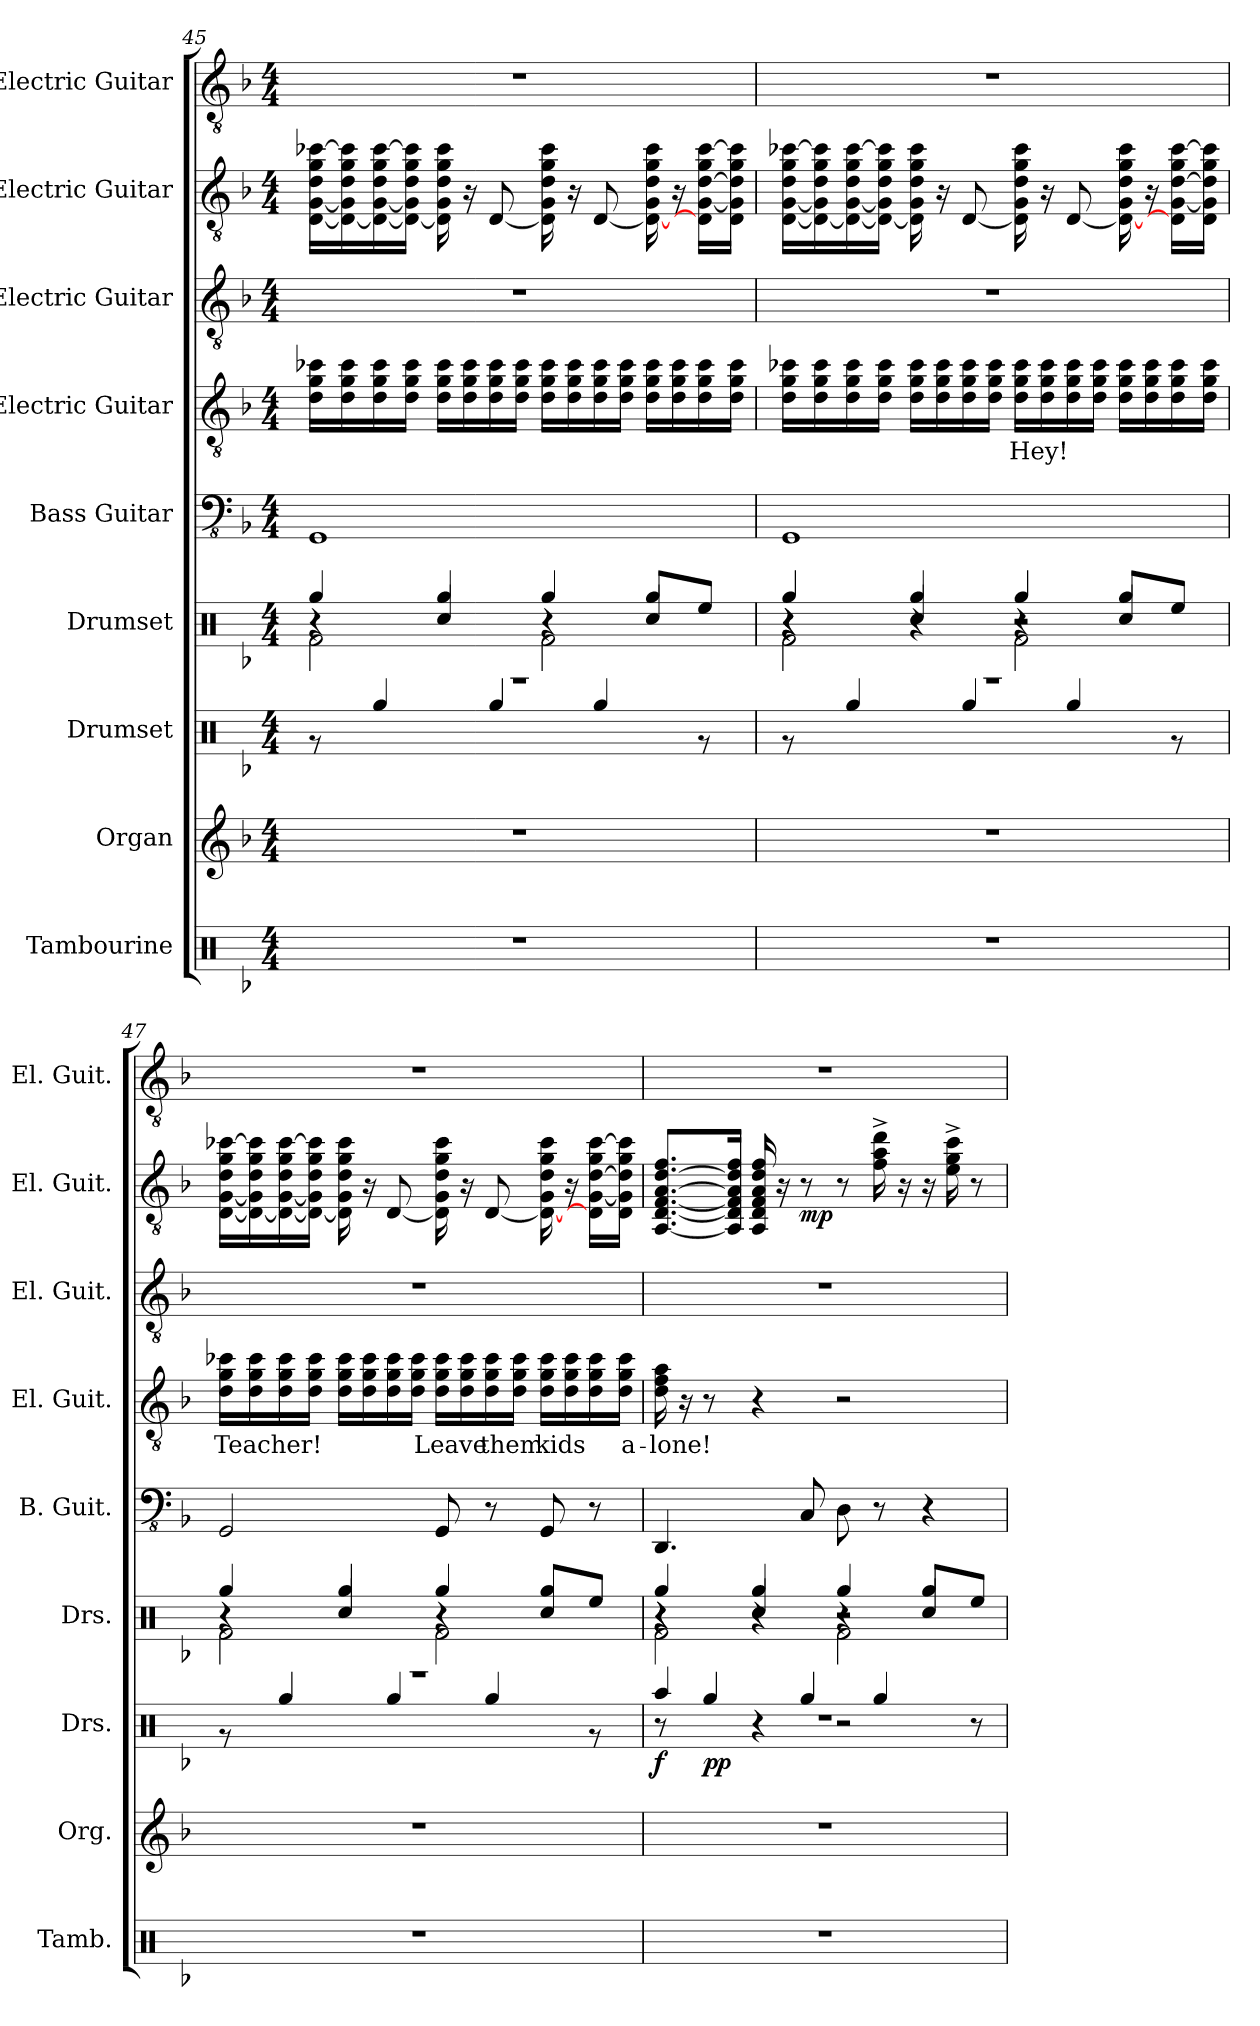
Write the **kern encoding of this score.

**kern	**kern	**kern	**dynam	**kern	**kern	**kern	**text	**kern	**kern	**dynam	**kern
*part9	*part8	*part7	*part7	*part6	*part5	*part4	*part4	*part3	*part2	*part2	*part1
*staff9	*staff8	*staff7	*staff7	*staff6	*staff5	*staff4	*staff4	*staff3	*staff2	*staff2	*staff1
*I"Tambourine	*I"Organ	*I"Drumset	*	*I"Drumset	*I"Bass Guitar	*I"Electric Guitar	*	*I"Electric Guitar	*I"Electric Guitar	*	*I"Electric Guitar
*I'Tamb.	*I'Org.	*I'Drs.	*	*I'Drs.	*I'B. Guit.	*I'El. Guit.	*	*I'El. Guit.	*I'El. Guit.	*	*I'El. Guit.
!!LO:PB:g=z
*clefX	*clefG2	*clefX	*	*clefX	*clefFv4	*clefGv2	*	*clefGv2	*clefGv2	*	*clefGv2
*k[b-]	*k[b-]	*k[b-]	*	*k[b-]	*k[b-]	*k[b-]	*	*k[b-]	*k[b-]	*	*k[b-]
*M4/4	*M4/4	*M4/4	*	*M4/4	*M4/4	*M4/4	*	*M4/4	*M4/4	*	*M4/4
=45	=45	=45	=45	=45	=45	=45	=45	=45	=45	=45	=45
*	*	*^	*	*^	*	*	*	*	*	*	*
*	*	*	*	*	*	*^	*	*	*	*	*	*	*
1r	1r	1r	8r	.	4r	2Rf\	4Rgg/	1GGG	16d\ 16g\ 16cc-X\LL	.	1r	[16D\ [16G\ 16d\ 16g\ [16cc-X\LL	.	1r
.	.	.	.	.	.	.	.	.	16d\ 16g\ 16cc-\	.	.	16D\_ 16G\] 16d\ 16g\ 16cc-\]	.	.
.	.	.	4Rgg/	.	.	.	.	.	16d\ 16g\ 16cc-\	.	.	16D\_ [16G\ 16d\ 16g\ [16cc-\	.	.
.	.	.	.	.	.	.	.	.	16d\ 16g\ 16cc-\JJ	.	.	16D\_ 16G\] 16d\ 16g\ 16cc-\]JJ	.	.
.	.	.	.	.	4Rcc/	.	4Rgg/	.	16d\ 16g\ 16cc-\LL	.	.	16D\] 16G\ 16d\ 16g\ 16cc-\	.	.
.	.	.	.	.	.	.	.	.	16d\ 16g\ 16cc-\	.	.	16r	.	.
.	.	.	4Rgg/	.	.	.	.	.	16d\ 16g\ 16cc-\	.	.	[8D/	.	.
.	.	.	.	.	.	.	.	.	16d\ 16g\ 16cc-\JJ	.	.	.	.	.
.	.	.	.	.	4r	2Rf\	4Rgg/	.	16d\ 16g\ 16cc-\LL	.	.	16D\] 16G\ 16d\ 16g\ 16cc-\	.	.
.	.	.	.	.	.	.	.	.	16d\ 16g\ 16cc-\	.	.	16r	.	.
.	.	.	4Rgg/	.	.	.	.	.	16d\ 16g\ 16cc-\	.	.	[8D/	.	.
.	.	.	.	.	.	.	.	.	16d\ 16g\ 16cc-\JJ	.	.	.	.	.
.	.	.	.	.	4Rcc/	.	8Rgg/L	.	16d\ 16g\ 16cc-\LL	.	.	16D\_ 16G\ 16d\ 16g\ 16cc-\	.	.
.	.	.	.	.	.	.	.	.	16d\ 16g\ 16cc-\	.	.	16r	.	.
.	.	.	8r	.	.	.	8Ree/J	.	16d\ 16g\ 16cc-\	.	.	16D\] [16G\ [16d\ 16g\ [16cc-\LL	.	.
.	.	.	.	.	.	.	.	.	16d\ 16g\ 16cc-\JJ	.	.	16D\ 16G\] 16d\] 16g\ 16cc-\]JJ	.	.
!!LO:PB:g=z
=46	=46	=46	=46	=46	=46	=46	=46	=46	=46	=46	=46	=46	=46	=46
*	*	*	*	*	*	*	*^	*	*	*	*	*	*	*
1r	1r	1r	8r	.	4r	2Rf\	4Rgg/	4r	1GGG	16d\ 16g\ 16cc-X\LL	.	1r	[16D\ [16G\ 16d\ 16g\ [16cc-X\LL	.	1r
.	.	.	.	.	.	.	.	.	.	16d\ 16g\ 16cc-\	.	.	16D\_ 16G\] 16d\ 16g\ 16cc-\]	.	.
.	.	.	4Rgg/	.	.	.	.	.	.	16d\ 16g\ 16cc-\	.	.	16D\_ [16G\ 16d\ 16g\ [16cc-\	.	.
.	.	.	.	.	.	.	.	.	.	16d\ 16g\ 16cc-\JJ	.	.	16D\_ 16G\] 16d\ 16g\ 16cc-\]JJ	.	.
.	.	.	.	.	4Rcc/	.	4Rgg/	4r	.	16d\ 16g\ 16cc-\LL	.	.	16D\] 16G\ 16d\ 16g\ 16cc-\	.	.
.	.	.	.	.	.	.	.	.	.	16d\ 16g\ 16cc-\	.	.	16r	.	.
.	.	.	4Rgg/	.	.	.	.	.	.	16d\ 16g\ 16cc-\	.	.	[8D/	.	.
.	.	.	.	.	.	.	.	.	.	16d\ 16g\ 16cc-\JJ	.	.	.	.	.
.	.	.	.	.	4r	2Rf\	4Rgg/	2r	.	16d\ 16g\ 16cc-\LL	Hey!	.	16D\] 16G\ 16d\ 16g\ 16cc-\	.	.
.	.	.	.	.	.	.	.	.	.	16d\ 16g\ 16cc-\	.	.	16r	.	.
.	.	.	4Rgg/	.	.	.	.	.	.	16d\ 16g\ 16cc-\	.	.	[8D/	.	.
.	.	.	.	.	.	.	.	.	.	16d\ 16g\ 16cc-\JJ	.	.	.	.	.
.	.	.	.	.	4Rcc/	.	8Rgg/L	.	.	16d\ 16g\ 16cc-\LL	.	.	16D\_ 16G\ 16d\ 16g\ 16cc-\	.	.
.	.	.	.	.	.	.	.	.	.	16d\ 16g\ 16cc-\	.	.	16r	.	.
.	.	.	8r	.	.	.	8Ree/J	.	.	16d\ 16g\ 16cc-\	.	.	16D\] [16G\ [16d\ 16g\ [16cc-\LL	.	.
.	.	.	.	.	.	.	.	.	.	16d\ 16g\ 16cc-\JJ	.	.	16D\ 16G\] 16d\] 16g\ 16cc-\]JJ	.	.
*	*	*	*	*	*	*	*v	*v	*	*	*	*	*	*	*
!!LO:PB:g=z
=47	=47	=47	=47	=47	=47	=47	=47	=47	=47	=47	=47	=47	=47	=47
1r	1r	1r	8r	.	4r	2Rf\	4Rgg/	2GGG/	16d\ 16g\ 16cc-X\LL	Teacher!	1r	[16D\ [16G\ 16d\ 16g\ [16cc-X\LL	.	1r
.	.	.	.	.	.	.	.	.	16d\ 16g\ 16cc-\	.	.	16D\_ 16G\] 16d\ 16g\ 16cc-\]	.	.
.	.	.	4Rgg/	.	.	.	.	.	16d\ 16g\ 16cc-\	.	.	16D\_ [16G\ 16d\ 16g\ [16cc-\	.	.
.	.	.	.	.	.	.	.	.	16d\ 16g\ 16cc-\JJ	.	.	16D\_ 16G\] 16d\ 16g\ 16cc-\]JJ	.	.
.	.	.	.	.	4Rcc/	.	4Rgg/	.	16d\ 16g\ 16cc-\LL	.	.	16D\] 16G\ 16d\ 16g\ 16cc-\	.	.
.	.	.	.	.	.	.	.	.	16d\ 16g\ 16cc-\	.	.	16r	.	.
.	.	.	4Rgg/	.	.	.	.	.	16d\ 16g\ 16cc-\	.	.	[8D/	.	.
.	.	.	.	.	.	.	.	.	16d\ 16g\ 16cc-\JJ	.	.	.	.	.
.	.	.	.	.	4r	2Rf\	4Rgg/	8GGG/	16d\ 16g\ 16cc-\LL	Leave	.	16D\] 16G\ 16d\ 16g\ 16cc-\	.	.
.	.	.	.	.	.	.	.	.	16d\ 16g\ 16cc-\	.	.	16r	.	.
.	.	.	4Rgg/	.	.	.	.	8r	16d\ 16g\ 16cc-\	them	.	[8D/	.	.
.	.	.	.	.	.	.	.	.	16d\ 16g\ 16cc-\JJ	.	.	.	.	.
.	.	.	.	.	4Rcc/	.	8Rgg/L	8GGG/	16d\ 16g\ 16cc-\LL	kids	.	16D\_ 16G\ 16d\ 16g\ 16cc-\	.	.
.	.	.	.	.	.	.	.	.	16d\ 16g\ 16cc-\	.	.	16r	.	.
.	.	.	8r	.	.	.	8Ree/J	8r	16d\ 16g\ 16cc-\	.	.	16D\] [16G\ [16d\ 16g\ [16cc-\LL	.	.
.	.	.	.	.	.	.	.	.	16d\ 16g\ 16cc-\JJ	a-	.	16D\ 16G\] 16d\] 16g\ 16cc-\]JJ	.	.
!!LO:PB:g=z
=48	=48	=48	=48	=48	=48	=48	=48	=48	=48	=48	=48	=48	=48	=48
*	*	*	*^	*	*	*	*^	*	*	*	*	*	*	*
!	!	!	!	!	!LO:DY:b	!	!	!	!	!	!	!	!	!	!	!
1r	1r	1r	8r	4Raa/	f	4r	2Rf\	4Rgg/	4r	4.DDD/	16d\ 16f\ 16a\	-lone!	1r	[8.AA/ [8.D/ [8.F/ [8.A/ [8.d/ 8.f/L	.	1r
.	.	.	.	.	.	.	.	.	.	.	16r	.	.	.	.	.
!	!	!	!	!	!LO:DY:b	!	!	!	!	!	!	!	!	!	!	!
.	.	.	4Rgg/	.	pp	.	.	.	.	.	8r	.	.	.	.	.
.	.	.	.	.	.	.	.	.	.	.	.	.	.	16AA/] 16D/] 16F/] 16A/] 16d/] 16f/Jk	.	.
.	.	.	.	4r	.	4Rcc/	.	4Rgg/	4r	.	4r	.	.	16AA/ 16D/ 16F/ 16A/ 16d/ 16f/	.	.
.	.	.	.	.	.	.	.	.	.	.	.	.	.	16r	.	.
!	!	!	!	!	!	!	!	!	!	!	!	!	!	!	!LO:DY:b	!
.	.	.	4Rgg/	.	.	.	.	.	.	8CC/	.	.	.	8r	mp	.
.	.	.	.	2r	.	4r	2Rf\	4Rgg/	2r	8DD\	2r	.	.	8r	.	.
.	.	.	4Rgg/	.	.	.	.	.	.	8r	.	.	.	16f\^ 16a\^ 16dd\^	.	.
.	.	.	.	.	.	.	.	.	.	.	.	.	.	16r	.	.
.	.	.	.	.	.	4Rcc/	.	8Rgg/L	.	4r	.	.	.	16r	.	.
.	.	.	.	.	.	.	.	.	.	.	.	.	.	16e\^ 16g\^ 16cc\^	.	.
.	.	.	8r	.	.	.	.	8Ree/J	.	.	.	.	.	8r	.	.
*	*	*v	*v	*v	*	*	*	*	*	*	*	*	*	*	*	*
*	*	*	*	*v	*v	*v	*v	*	*	*	*	*	*	*
=	=	=	=	=	=	=	=	=	=	=	=
*-	*-	*-	*-	*-	*-	*-	*-	*-	*-	*-	*-
